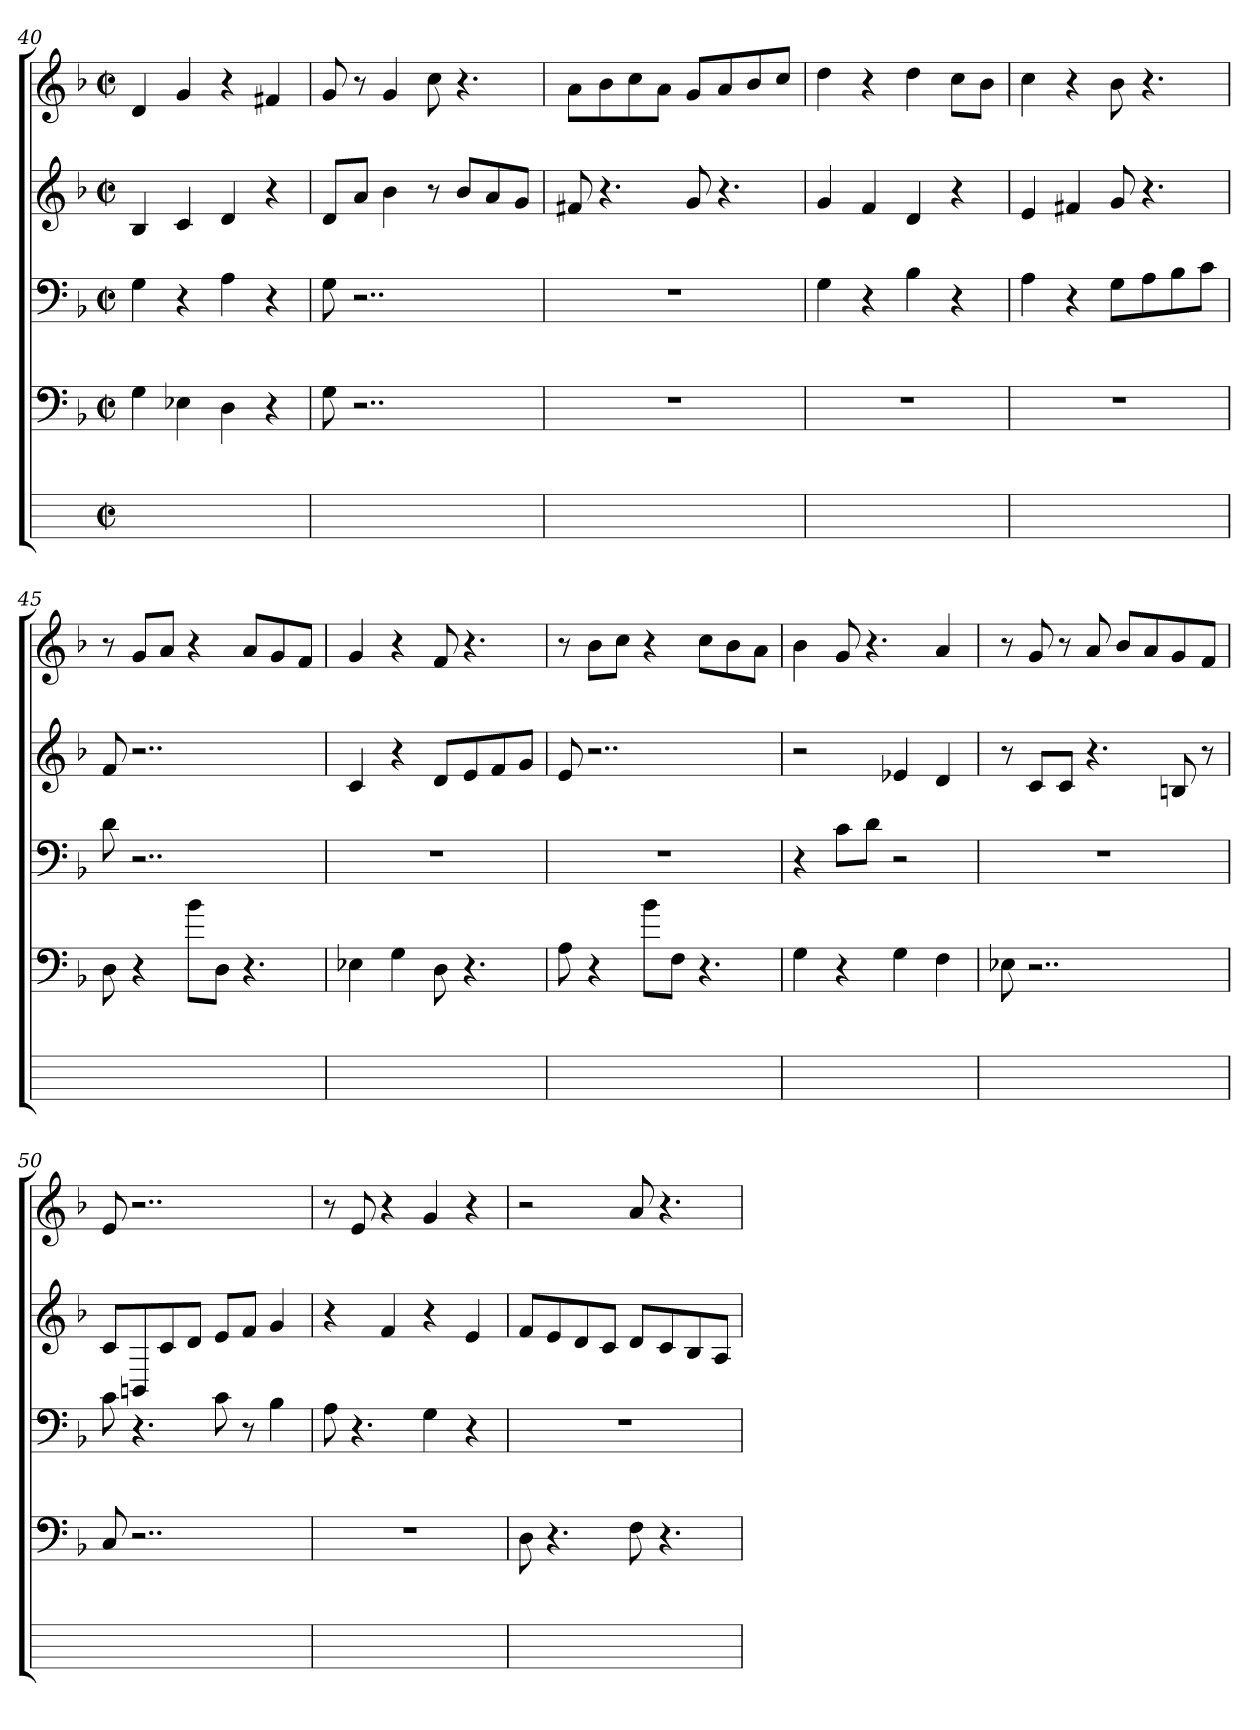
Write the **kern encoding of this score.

**kern	**kern	**kern	**kern	**kern
*part5	*part4	*part3	*part2	*part1
*staff5	*staff4	*staff3	*staff2	*staff1
*	*clefF4	*clefF4	*clefG2	*clefG2
*	*k[b-]	*k[b-]	*k[b-]	*k[b-]
*	*F:	*F:	*F:	*F:
*M2/2	*M2/2	*M2/2	*M2/2	*M2/2
*met(c|)	*met(c|)	*met(c|)	*met(c|)	*met(c|)
=40	=40	=40	=40	=40
1ryy	4G	4G	4B-	4d
.	4E-Xi	4r	4c	4g
.	4D	4A	4d	4r
.	4r	4r	4r	4f#X
=41	=41	=41	=41	=41
1ryy	8G	8G	8djL	8g
.	2..r	2..r	8aZJ	8r
.	.	.	4b-V	4gj
.	.	.	8r	8ccV
.	.	.	8b-ZL	4.r
.	.	.	8aZ	.
.	.	.	8gZJ	.
=42	=42	=42	=42	=42
1ryy	1r	1r	8f#Xi	8aL
.	.	.	4.r	8b-Z
.	.	.	.	8ccZ
.	.	.	.	8aZJ
.	.	.	8g	8gL
.	.	.	4.r	8aZ
.	.	.	.	8b-Z
.	.	.	.	8ccZJ
=43	=43	=43	=43	=43
1ryy	1r	4G	4gj	4dd
.	.	4r	4f	4r
.	.	4B-	4d	4ddj
.	.	4r	4r	8ccL
.	.	.	.	8b-J
=44	=44	=44	=44	=44
1ryy	1r	4A	4e	4cc
.	.	4r	4f#Xi	4r
.	.	8GL	8g	8b-
.	.	8AZ	4.r	4.r
.	.	8B-Z	.	.
.	.	8cZJ	.	.
=45	=45	=45	=45	=45
1ryy	8D	8d	8f	8r
.	4r	2..r	2..r	8gZL
.	.	.	.	8aJ
.	8b-ZL	.	.	4r
.	8DjJ	.	.	.
.	4.r	.	.	8aZL
.	.	.	.	8g
.	.	.	.	8fJ
=46	=46	=46	=46	=46
1ryy	4E-Xi	1r	4c	4g
.	4GV	.	4r	4r
.	8D	.	8dL	8f
.	4.r	.	8eZ	4.r
.	.	.	8fZ	.
.	.	.	8gZJ	.
=47	=47	=47	=47	=47
1ryy	8A	1r	8e	8r
.	4r	.	2..r	8b-ZL
.	.	.	.	8ccJ
.	8b-ZL	.	.	4r
.	8FVJ	.	.	.
.	4.r	.	.	8ccZL
.	.	.	.	8b-
.	.	.	.	8aJ
=48	=48	=48	=48	=48
1ryy	4G	4r	2r	4b-
.	4r	8cVL	.	8g
.	.	8djJ	.	4.r
.	4Gj	2r	4e-X	.
.	4F	.	4d	4a
=49	=49	=49	=49	=49
1ryy	8E-Xi	1r	8r	8r
.	2..r	.	8cL	8gV
.	.	.	8cJ	8r
.	.	.	4.r	8a
.	.	.	.	8b-L
.	.	.	.	8a
.	.	.	8Bn	8g
.	.	.	8r	8fJ
=50	=50	=50	=50	=50
1ryy	8C	8c	8cL	8e
.	2..r	4.r	8BBnZ	2..r
.	.	.	8cZ	.
.	.	.	8dJ	.
.	.	8cj	8eL	.
.	.	8r	8fJ	.
.	.	4B-	4g	.
=51	=51	=51	=51	=51
1ryy	1r	8A	4r	8r
.	.	4.r	.	8ej
.	.	.	4f	4r
.	.	4G	4r	4g
.	.	4r	4e	4r
=52	=52	=52	=52	=52
1ryy	8D	1r	8fL	2r
.	4.r	.	8eZ	.
.	.	.	8d	.
.	.	.	8cZJ	.
.	8F	.	8djL	8aj
.	4.r	.	8c	4.r
.	.	.	8B-	.
.	.	.	8AJ	.
=	=	=	=	=
*-	*-	*-	*-	*-
